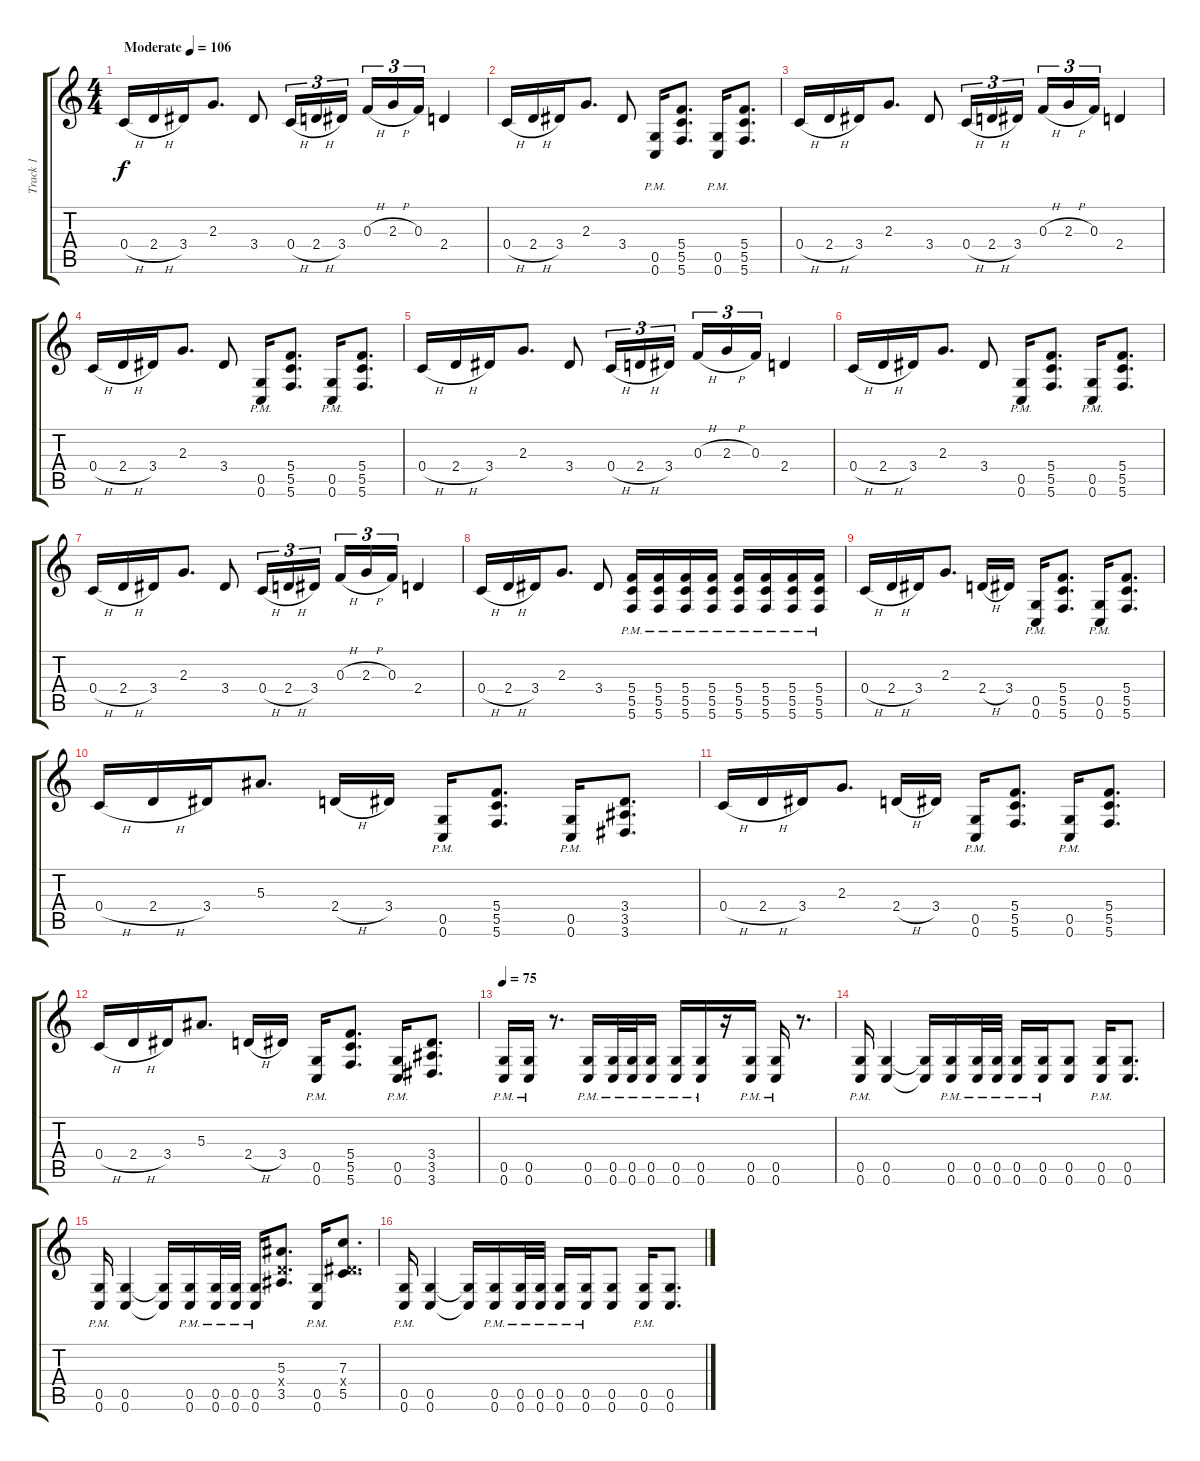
\track ("Track 1" "Track 1") {instrument overdrivenguitar}
\staff {score tabs}
\tuning (D4 A3 F3 C3 G2 C2) {hide}
\ts (4 4)
\tempo (106 "Moderate")
\clef g2
\ks c
0.4{h}.16{dy f instrument overdrivenguitar} 2.4{h}.16 3.4.16 2.3.8{d} 3.4.8 0.4{h}.16{tu (3 2)} 2.4{h}.16{tu (3 2)} 3.4.16{tu (3 2) beam splitsecondary} 0.3{h}.16{tu (3 2)} 2.3{h}.16{tu (3 2)} 0.3.16{tu (3 2)} 2.4.4 |
0.4{h}.16 2.4{h}.16 3.4.16 2.3.8{d} 3.4.8 (0.5{pm} 0.6{pm}).16 (5.4 5.5 5.6).8{d} (0.5{pm} 0.6{pm}).16 (5.4 5.5 5.6).8{d} |
0.4{h}.16 2.4{h}.16 3.4.16 2.3.8{d} 3.4.8 0.4{h}.16{tu (3 2)} 2.4{h}.16{tu (3 2)} 3.4.16{tu (3 2) beam splitsecondary} 0.3{h}.16{tu (3 2)} 2.3{h}.16{tu (3 2)} 0.3.16{tu (3 2)} 2.4.4 |
0.4{h}.16 2.4{h}.16 3.4.16 2.3.8{d} 3.4.8 (0.5{pm} 0.6{pm}).16 (5.4 5.5 5.6).8{d} (0.5{pm} 0.6{pm}).16 (5.4 5.5 5.6).8{d} |
0.4{h}.16 2.4{h}.16 3.4.16 2.3.8{d} 3.4.8 0.4{h}.16{tu (3 2)} 2.4{h}.16{tu (3 2)} 3.4.16{tu (3 2) beam splitsecondary} 0.3{h}.16{tu (3 2)} 2.3{h}.16{tu (3 2)} 0.3.16{tu (3 2)} 2.4.4 |
0.4{h}.16 2.4{h}.16 3.4.16 2.3.8{d} 3.4.8 (0.5{pm} 0.6{pm}).16 (5.4 5.5 5.6).8{d} (0.5{pm} 0.6{pm}).16 (5.4 5.5 5.6).8{d} |
0.4{h}.16 2.4{h}.16 3.4.16 2.3.8{d} 3.4.8 0.4{h}.16{tu (3 2)} 2.4{h}.16{tu (3 2)} 3.4.16{tu (3 2) beam splitsecondary} 0.3{h}.16{tu (3 2)} 2.3{h}.16{tu (3 2)} 0.3.16{tu (3 2)} 2.4.4 |
0.4{h}.16 2.4{h}.16 3.4.16 2.3.8{d} 3.4.8 (5.4{pm} 5.5{pm} 5.6{pm}).16 (5.4{pm} 5.5{pm} 5.6{pm}).16 (5.4{pm} 5.5{pm} 5.6{pm}).16 (5.4{pm} 5.5{pm} 5.6{pm}).16 (5.4{pm} 5.5{pm} 5.6{pm}).16 (5.4{pm} 5.5{pm} 5.6{pm}).16 (5.4{pm} 5.5{pm} 5.6{pm}).16 (5.4{pm} 5.5{pm} 5.6{pm}).16 |
0.4{h}.16 2.4{h}.16 3.4.16 2.3.8{d} 2.4{h}.16 3.4.16 (0.5{pm} 0.6{pm}).16 (5.4 5.5 5.6).8{d} (0.5{pm} 0.6{pm}).16 (5.4 5.5 5.6).8{d} |
0.4{h}.16 2.4{h}.16 3.4.16 5.3.8{d} 2.4{h}.16 3.4.16 (0.5{pm} 0.6{pm}).16 (5.4 5.5 5.6).8{d} (0.5{pm} 0.6{pm}).16 (3.4 3.5 3.6).8{d} |
0.4{h}.16 2.4{h}.16 3.4.16 2.3.8{d} 2.4{h}.16 3.4.16 (0.5{pm} 0.6{pm}).16 (5.4 5.5 5.6).8{d} (0.5{pm} 0.6{pm}).16 (5.4 5.5 5.6).8{d} |
0.4{h}.16 2.4{h}.16 3.4.16 5.3.8{d} 2.4{h}.16 3.4.16 (0.5{pm} 0.6{pm}).16 (5.4 5.5 5.6).8{d} (0.5{pm} 0.6{pm}).16 (3.4 3.5 3.6).8{d} |
\tempo 75
(0.5{pm} 0.6{pm}).16 (0.5{pm} 0.6{pm}).16 r.8{d} (0.5{pm} 0.6{pm}).16 (0.5{pm} 0.6{pm}).32 (0.5{pm} 0.6{pm}).32 (0.5{pm} 0.6{pm}).16 (0.5{pm} 0.6{pm}).16 (0.5{pm} 0.6{pm}).16 r.16 (0.5{pm} 0.6{pm}).16 (0.5{pm} 0.6{pm}).16 r.8{d} |
(0.5{pm} 0.6{pm}).16 (0.5 0.6).4 (0.5{t} 0.6{t}).16 (0.5{pm} 0.6{pm}).16 (0.5{pm} 0.6{pm}).32 (0.5{pm} 0.6{pm}).32 (0.5{pm} 0.6{pm}).16 (0.5{pm} 0.6{pm}).16 (0.5 0.6).8 (0.5{pm} 0.6{pm}).16 (0.5 0.6).8{d} |
(0.5{pm} 0.6{pm}).16 (0.5 0.6).4 (0.5{t} 0.6{t}).16 (0.5{pm} 0.6{pm}).16 (0.5{pm} 0.6{pm}).32 (0.5{pm} 0.6{pm}).32 (0.5{pm} 0.6{pm}).16 (5.3 2.4{x} 3.5).8{d} (0.5{pm} 0.6{pm}).16 (7.3 3.4{x} 5.5).8{d} |
(0.5{pm} 0.6{pm}).16 (0.5 0.6).4 (0.5{t} 0.6{t}).16 (0.5{pm} 0.6{pm}).16 (0.5{pm} 0.6{pm}).32 (0.5{pm} 0.6{pm}).32 (0.5{pm} 0.6{pm}).16 (0.5{pm} 0.6{pm}).16 (0.5 0.6).8 (0.5{pm} 0.6{pm}).16 (0.5 0.6).8{d}
